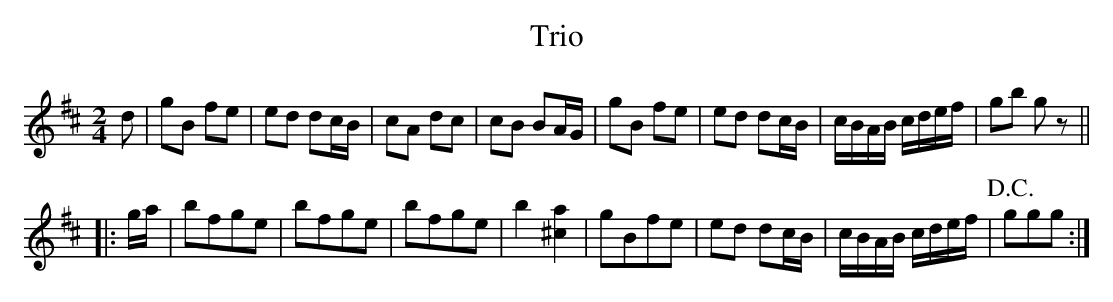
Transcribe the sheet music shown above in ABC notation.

X:1
T:Trio
M:2/4
K:Dmaj
L:1/16
d2|g2B2 f2e2|e2d2 d2cB|c2A2 d2c2|c2B2 B2AG|g2B2 f2e2|e2d2 d2cB|cBAB cdef|g2b2 g2z2||
|:ga|b2f2g2e2|b2f2g2e2|b2f2g2e2|b4 [^ca]4|g2B2f2e2|e2d2 d2cB|cBAB cdef|!D.C.!g2g2g2:|]
